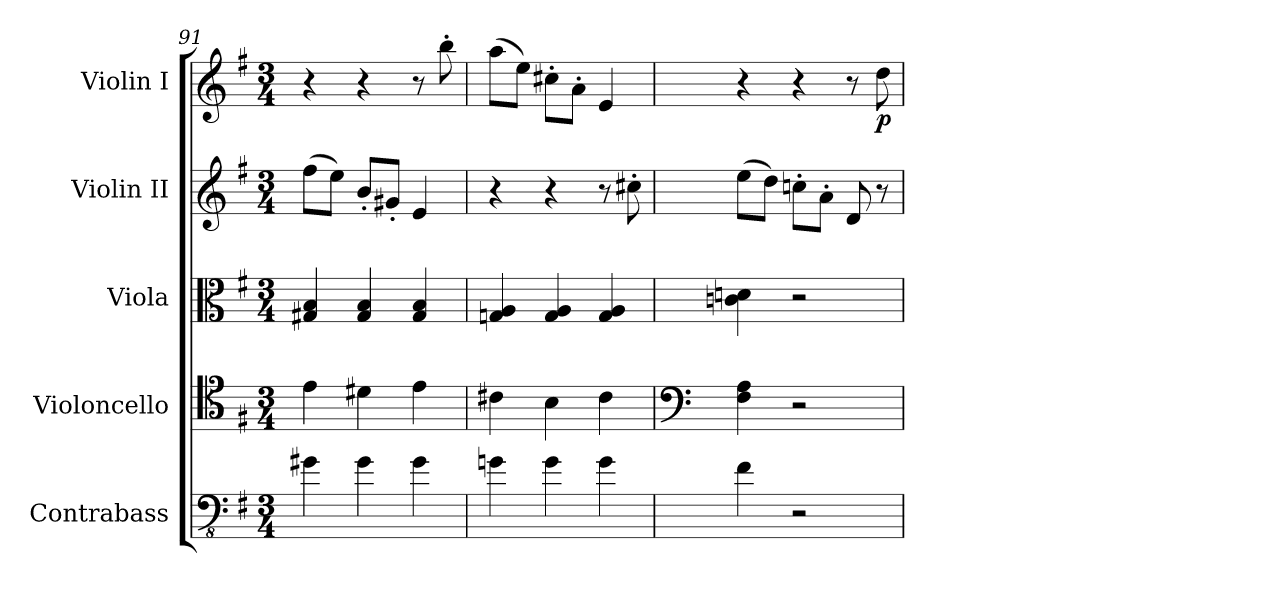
**kern	**kern	**kern	**kern	**kern	**dynam
*part5	*part4	*part3	*part2	*part1	*part1
*staff5	*staff4	*staff3	*staff2	*staff1	*staff1
*I"Contrabass	*I"Violoncello	*I"Viola	*I"Violin II	*I"Violin I	*
*I'Cb	*I'Vc	*I'Vla	*I'Vln	*I'Vln	*
*clefFv4	*clefC4	*clefC3	*clefG2	*clefG2	*
*ITrd7c12	*	*	*	*	*
*k[f#]	*k[f#]	*k[f#]	*k[f#]	*k[f#]	*
*M3/4	*M3/4	*M3/4	*M3/4	*M3/4	*
=91	=91	=91	=91	=91	=91
4GG#X\	4e\	4G#X/ 4B/	(8ff#\L	4r	.
.	.	.	8ee\J)	.	.
4GG#\	4d#X\	4G#/ 4B/	8b'/L	4r	.
.	.	.	8g#X'/J	.	.
4GG#\	4e\	4G#/ 4B/	4e/	8r	.
.	.	.	.	8bb'\	.
!!LO:PB:g=z
=92	=92	=92	=92	=92	=92
4GGn\	4c#X\	4Gn/ 4A/	4r	(8aa\L	.
.	.	.	.	8ee\J)	.
4GG\	4B\	4G/ 4A/	4r	8cc#X'\L	.
.	.	.	.	8a'\J	.
4GG\	4c#\	4G/ 4A/	8r	4e/	.
.	.	.	8cc#X'\	.	.
=93	=93	=93	=93	=93	=93
*	*clefF4	*	*	*	*
4FF#\	4F#\ 4A\	4cn\ 4dn\	(8ee\L	4r	.
.	.	.	8dd\J)	.	.
2r	2r	2r	8ccn'\L	4r	.
.	.	.	8a'\J	.	.
.	.	.	8d/	8r	.
!	!	!	!	!	!LO:DY:b
.	.	.	8r	8dd\	p
=	=	=	=	=	=
*-	*-	*-	*-	*-	*-
